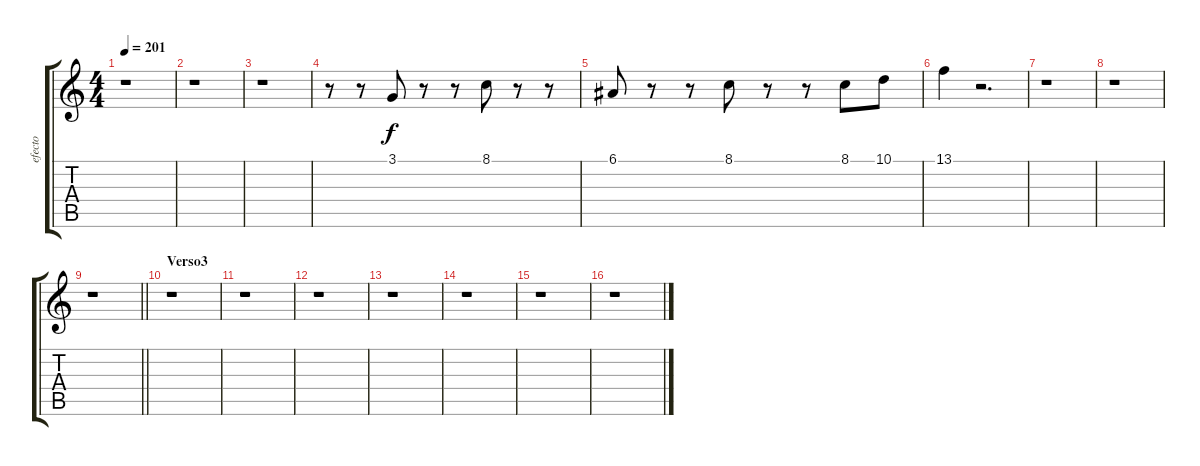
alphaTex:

\track ("efecto" "efecto") {solo instrument stringensemble1}
\staff {score tabs}
\tuning (E4 B3 G3 D3 A2 E2) {hide}
\ts (4 4)
\tempo 201
\clef g2
\ks c
r.1{dy f} |
r.1 |
r.1 |
r.8 r.8 3.1.8 r.8 r.8 8.1.8 r.8 r.8 |
6.1.8 r.8 r.8 8.1.8 r.8 r.8 8.1.8 10.1.8 |
13.1.4 r.2{d} |
r.1 |
r.1 |
\barLineRight lightlight
r.1 |
\section ("" "Verso3")
r.1 |
r.1 |
r.1 |
r.1 |
r.1 |
r.1 |
r.1
